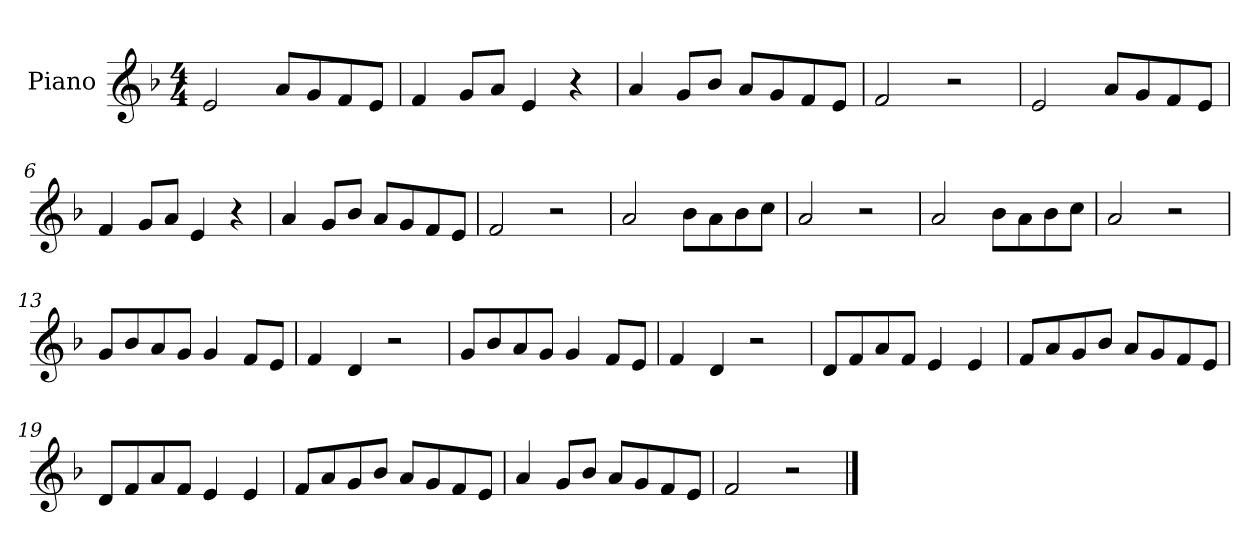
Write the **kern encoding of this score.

**kern
*part1
*staff1
*I"Piano
*I'P-no
*clefG2
*k[b-]
*M4/4
*MM90
=1
2e/
8a/L
8g/
8f/
8e/J
=2
4f/
8g/L
8a/J
4e/
4r
=3
4a/
8g/L
8b-/J
8a/L
8g/
8f/
8e/J
=4
2f/
2r
=5
2e/
8a/L
8g/
8f/
8e/J
=6
4f/
8g/L
8a/J
4e/
4r
=7
4a/
8g/L
8b-/J
8a/L
8g/
8f/
8e/J
!!LO:LB:g=z
=8
2f/
2r
=9
2a/
8b-\L
8a\
8b-\
8cc\J
=10
2a/
2r
=11
2a/
8b-\L
8a\
8b-\
8cc\J
=12
2a/
2r
=13
8g/L
8b-/
8a/
8g/J
4g/
8f/L
8e/J
=14
4f/
4d/
2r
=15
8g/L
8b-/
8a/
8g/J
4g/
8f/L
8e/J
=16
4f/
4d/
2r
!!LO:LB:g=z
=17
8d/L
8f/
8a/
8f/J
4e/
4e/
=18
8f/L
8a/
8g/
8b-/J
8a/L
8g/
8f/
8e/J
=19
8d/L
8f/
8a/
8f/J
4e/
4e/
=20
8f/L
8a/
8g/
8b-/J
8a/L
8g/
8f/
8e/J
=21
4a/
8g/L
8b-/J
8a/L
8g/
8f/
8e/J
=22
2f/
2r
==
*-
